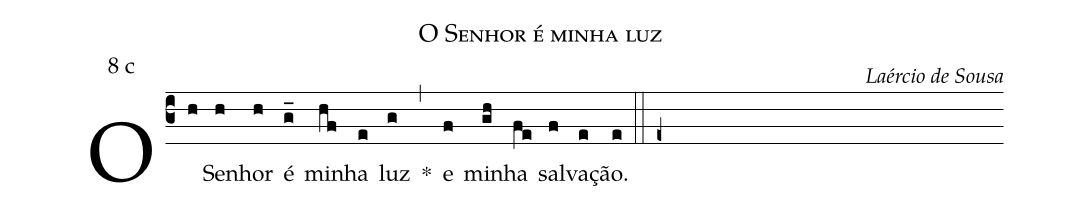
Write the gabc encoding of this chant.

name: O Senhor é minha luz;
mode: 8;
mode-differentia: c;
commentary: Laércio de Sousa;
%%
(c3)

O(h) Se(h)nhor(h) é(g_) mi(hf)nha(e) luz(g) *(,) e(f) mi(gh)nha(fe) sal(f)va(e)ção.(e)

(::)

(e+)
